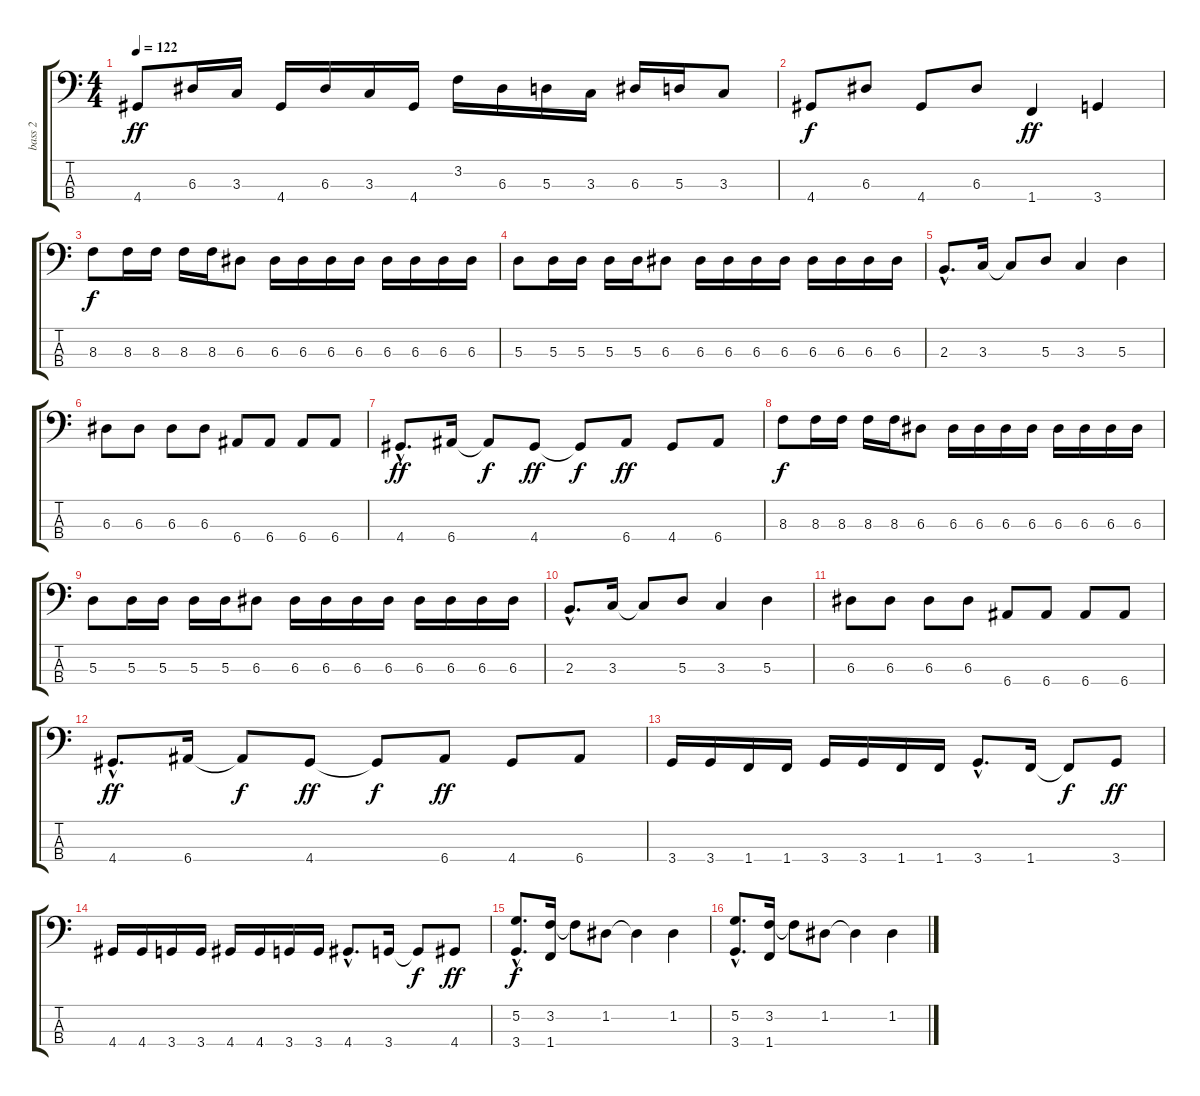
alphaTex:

\track ("bass 2" "bass 2") {instrument electricbassfinger}
\staff {score tabs}
\tuning (G2 D2 A1 E1) {hide}
\ts (4 4)
\tempo 122
\clef f4
\ks c
4.4.8{dy ff balance 0 instrument fretlessbass} 6.3.16 3.3.16 4.4.16 6.3.16 3.3.16 4.4.16 3.2.16 6.3.16 5.3.16 3.3.16 6.3.16 5.3.16 3.3.8 |
4.4.8{dy f balance 8 instrument electricbassfinger} 6.3.8 4.4.8 6.3.8 1.4.4{dy ff} 3.4.4 |
8.3.8{dy f} 8.3.16 8.3.16 8.3.16 8.3.16 6.3.8 6.3.16 6.3.16 6.3.16 6.3.16 6.3.16 6.3.16 6.3.16 6.3.16 |
5.3.8 5.3.16 5.3.16 5.3.16 5.3.16 6.3.8 6.3.16 6.3.16 6.3.16 6.3.16 6.3.16 6.3.16 6.3.16 6.3.16 |
2.3{hac}.8{d} 3.3.16 3.3{t}.8 5.3.8 3.3.4 5.3.4 |
6.3.8 6.3.8 6.3.8 6.3.8 6.4.8 6.4.8 6.4.8 6.4.8 |
4.4{hac}.8{d dy ff} 6.4.16 6.4{t}.8{dy f} 4.4.8{dy ff} 4.4{t}.8{dy f} 6.4.8{dy ff} 4.4.8 6.4.8 |
8.3.8{dy f} 8.3.16 8.3.16 8.3.16 8.3.16 6.3.8 6.3.16 6.3.16 6.3.16 6.3.16 6.3.16 6.3.16 6.3.16 6.3.16 |
5.3.8 5.3.16 5.3.16 5.3.16 5.3.16 6.3.8 6.3.16 6.3.16 6.3.16 6.3.16 6.3.16 6.3.16 6.3.16 6.3.16 |
2.3{hac}.8{d} 3.3.16 3.3{t}.8 5.3.8 3.3.4 5.3.4 |
6.3.8 6.3.8 6.3.8 6.3.8 6.4.8 6.4.8 6.4.8 6.4.8 |
4.4{hac}.8{d dy ff} 6.4.16 6.4{t}.8{dy f} 4.4.8{dy ff} 4.4{t}.8{dy f} 6.4.8{dy ff} 4.4.8 6.4.8 |
3.4.16 3.4.16 1.4.16 1.4.16 3.4.16 3.4.16 1.4.16 1.4.16 3.4{hac}.8{d} 1.4.16 1.4{t}.8{dy f} 3.4.8{dy ff} |
4.4.16 4.4.16 3.4.16 3.4.16 4.4.16 4.4.16 3.4.16 3.4.16 4.4{hac}.8{d} 3.4.16 3.4{t}.8{dy f} 4.4.8{dy ff} |
(5.2{hac} 3.4{hac}).8{d dy f} (3.2 1.4).16 3.2{t}.8 1.2.8 1.2{t}.4 1.2.4 |
(5.2{hac} 3.4{hac}).8{d} (3.2 1.4).16 3.2{t}.8 1.2.8 1.2{t}.4 1.2.4
